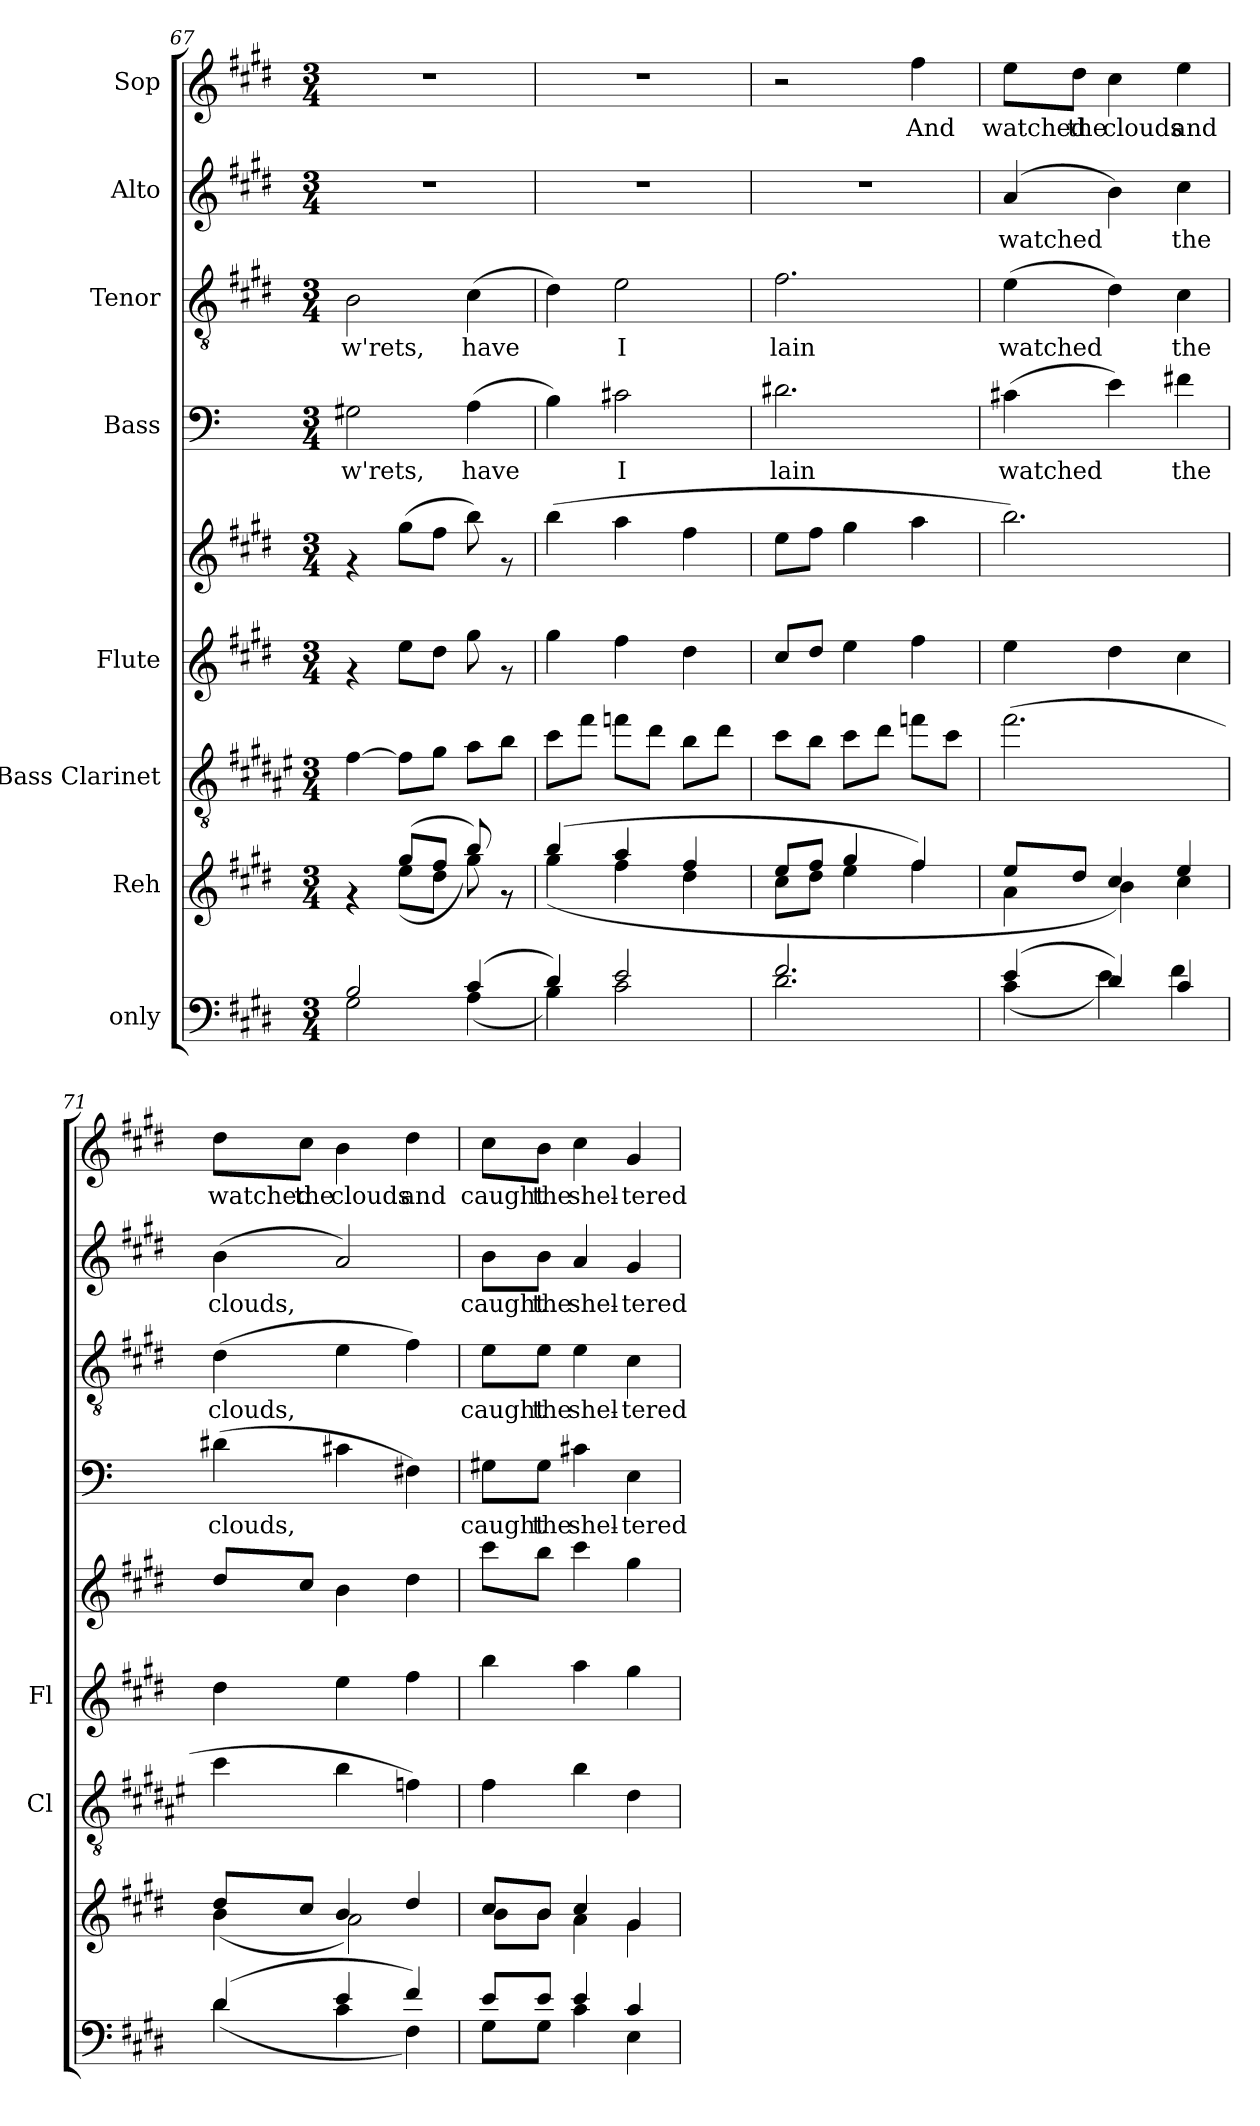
**kern	**kern	**kern	**kern	**kern	**kern	**text	**kern	**text	**kern	**text	**kern	**text
*part8	*part7	*part6	*part5	*part5	*part4	*part4	*part3	*part3	*part2	*part2	*part1	*part1
*staff9	*staff8	*staff7	*staff6	*staff5	*staff4	*staff4	*staff3	*staff3	*staff2	*staff2	*staff1	*staff1
*I"only	*I"Reh	*I"Bass Clarinet	*I"Flute	*	*I"Bass	*	*I"Tenor	*	*I"Alto	*	*I"Sop	*
*	*	*I'Cl	*I'Fl	*	*	*	*	*	*	*	*	*
*clefF4	*clefG2	*clefGv2	*clefG2	*clefG2	*clefF4	*	*clefGv2	*	*clefG2	*	*clefG2	*
*	*	*ITrd1c2	*	*	*	*	*	*	*	*	*	*
*k[f#c#g#d#]	*k[f#c#g#d#]	*k[f#c#g#d#]	*k[f#c#g#d#]	*k[f#c#g#d#]	*k[]	*	*k[f#c#g#d#]	*	*k[f#c#g#d#]	*	*k[f#c#g#d#]	*
*E:	*E:	*E:	*E:	*E:	*C:	*	*E:	*	*E:	*	*E:	*
*M3/4	*M3/4	*M3/4	*M3/4	*M3/4	*M3/4	*	*M3/4	*	*M3/4	*	*M3/4	*
=67	=67	=67	=67	=67	=67	=67	=67	=67	=67	=67	=67	=67
*^	*^	*	*	*	*	*	*	*	*	*	*	*
!	!	!	!	!	!	!	!	!LO:LY:b	!	!LO:LY:b	!	!	!	!
2B/	2G#\	4rf	4rf	[>4e\	4rf	4rf	2G#\	-w'rets,	2B\	-w'rets,	2.r	.	2.r	.
.	.	(>8gg#/L	(>8ee\L	8e\L]	8ee\L	(>8gg#\L	.	.	.	.	.	.	.	.
.	.	8ff#/J	8dd#\J	8f#\J	8dd#\J	8ff#\J	.	.	.	.	.	.	.	.
!	!	!	!	!	!	!	!	!LO:LY:b	!	!LO:LY:b	!	!	!	!
(>4c#/	(>4A\	8bb/)	8gg#\)	8g#\L	8gg#\	8bb\)	(>4A\	have	(>4c#\	have	.	.	.	.
.	.	8rf	8rf	8a\J	8rf	8rf	.	.	.	.	.	.	.	.
=68	=68	=68	=68	=68	=68	=68	=68	=68	=68	=68	=68	=68	=68	=68
!	!	!	!	!	!	!	!	!LO:LY:b	!	!LO:LY:b	!	!	!	!
4d#/)	4B\)	(>4bb/	(>4gg#\	8b\L	4gg#\	(>4bb\	4B\)	.	4d#\)	.	2.r	.	2.r	.
.	.	.	.	8ee\J	.	.	.	.	.	.	.	.	.	.
!	!	!	!	!	!	!	!	!LO:LY:b	!	!LO:LY:b	!	!	!	!
2e/	2c#\	4aa/	4ff#\	8ee-\L	4ff#\	4aa\	2c#\	I	2e\	I	.	.	.	.
.	.	.	.	8cc#\J	.	.	.	.	.	.	.	.	.	.
.	.	4ff#/	4dd#\	8a\L	4dd#\	4ff#\	.	.	.	.	.	.	.	.
.	.	.	.	8cc#\J	.	.	.	.	.	.	.	.	.	.
=69	=69	=69	=69	=69	=69	=69	=69	=69	=69	=69	=69	=69	=69	=69
!	!	!	!	!	!	!	!	!LO:LY:b	!	!LO:LY:b	!	!	!	!
2.f#/	2.d#\	8ee/L	8cc#\L	8b\L	8cc#/L	8ee\L	2.d#\	lain	2.f#\	lain	2.r	.	2r	.
.	.	8ff#/J	8dd#\J	8a\J	8dd#/J	8ff#\J	.	.	.	.	.	.	.	.
.	.	4gg#/	4ee\	8b\L	4ee\	4gg#\	.	.	.	.	.	.	.	.
.	.	.	.	8cc#\J	.	.	.	.	.	.	.	.	.	.
!	!	!	!	!	!	!	!	!	!	!	!	!	!	!LO:LY:b:cj
.	.	4ff#/)	4ff#\	8ee-\L	4ff#\	4aa\	.	.	.	.	.	.	4ff#\	And
.	.	.	.	8b\J	.	.	.	.	.	.	.	.	.	.
=70	=70	=70	=70	=70	=70	=70	=70	=70	=70	=70	=70	=70	=70	=70
!	!	!	!	!	!	!	!	!LO:LY:b	!	!LO:LY:b	!	!LO:LY:b	!	!LO:LY:b:cj
(>4e/	(>4c#\	8ee/L	4a\	(>2.ee\	4ee\	2.bb\)	(>4c#\	watched	(>4e\	watched	(>4a/	watched	8ee\L	watched
!	!	!	!	!	!	!	!	!	!	!	!	!	!	!LO:LY:b:cj
.	.	8dd#/J	.	.	.	.	.	.	.	.	.	.	8dd#\J	the
!	!	!	!	!	!	!	!	!LO:LY:b	!	!LO:LY:b	!	!LO:LY:b	!	!LO:LY:b:cj
4d#/)	4e\)	4cc#/	4b\)	.	4dd#\	.	4e\)	.	4d#\)	.	4b\)	.	4cc#\	clouds
!	!	!	!	!	!	!	!	!LO:LY:b	!	!LO:LY:b	!	!LO:LY:b	!	!LO:LY:b:cj
4c#/	4f#\	4ee/	4cc#\	.	4cc#\	.	4f#\	the	4c#\	the	4cc#\	the	4ee\	and
=71	=71	=71	=71	=71	=71	=71	=71	=71	=71	=71	=71	=71	=71	=71
!	!	!	!	!	!	!	!	!LO:LY:b	!	!LO:LY:b	!	!LO:LY:b	!	!LO:LY:b:cj
(>4d#/	(>4d#\	8dd#/L	(>4b\	4b\	4dd#\	8dd#/L	(>4d#\	clouds,	(>4d#\	clouds,	(>4b\	clouds,	8dd#\L	watched
!	!	!	!	!	!	!	!	!	!	!	!	!	!	!LO:LY:b:cj
.	.	8cc#/J	.	.	.	8cc#/J	.	.	.	.	.	.	8cc#\J	the
!	!	!	!	!	!	!	!	!LO:LY:b	!	!LO:LY:b	!	!LO:LY:b	!	!LO:LY:b:cj
4e/	4c#\	4b/	2a\)	4a\	4ee\	4b\	4c#\	.	4e\	.	2a/)	.	4b\	clouds
!	!	!	!	!	!	!	!	!LO:LY:b	!	!LO:LY:b	!	!	!	!LO:LY:b:cj
4f#/)	4F#\)	4dd#/	.	4e-\)	4ff#\	4dd#\	4F#\)	.	4f#\)	.	.	.	4dd#\	and
=72	=72	=72	=72	=72	=72	=72	=72	=72	=72	=72	=72	=72	=72	=72
!	!	!	!	!	!	!	!	!LO:LY:b	!	!LO:LY:b	!	!LO:LY:b	!	!LO:LY:b:cj
8e/L	8G#\L	8cc#/L	8b\L	4e\	4bb\	8ccc#\L	8G#\L	caught	8e\L	caught	8b\L	caught	8cc#\L	caught
!	!	!	!	!	!	!	!	!LO:LY:b	!	!LO:LY:b	!	!LO:LY:b	!	!LO:LY:b:cj
8e/J	8G#\J	8b/J	8b\J	.	.	8bb\J	8G#\J	the	8e\J	the	8b\J	the	8b\J	the
!	!	!	!	!	!	!	!	!LO:LY:b	!	!LO:LY:b	!	!LO:LY:b	!	!LO:LY:b:cj
4e/	4c#\	4cc#/	4a\	4a\	4aa\	4ccc#\	4c#\	shel-	4e\	shel-	4a/	shel-	4cc#\	shel-
!	!	!	!	!	!	!	!	!LO:LY:b	!	!LO:LY:b	!	!LO:LY:b	!	!LO:LY:b:cj
4c#/	4E\	4g#/	4g#\	4c#\	4gg#\	4gg#\	4E\	-tered	4c#\	-tered	4g#/	-tered	4g#/	-tered
*v	*v	*	*	*	*	*	*	*	*	*	*	*	*	*
*	*v	*v	*	*	*	*	*	*	*	*	*	*	*
=	=	=	=	=	=	=	=	=	=	=	=	=
*-	*-	*-	*-	*-	*-	*-	*-	*-	*-	*-	*-	*-
